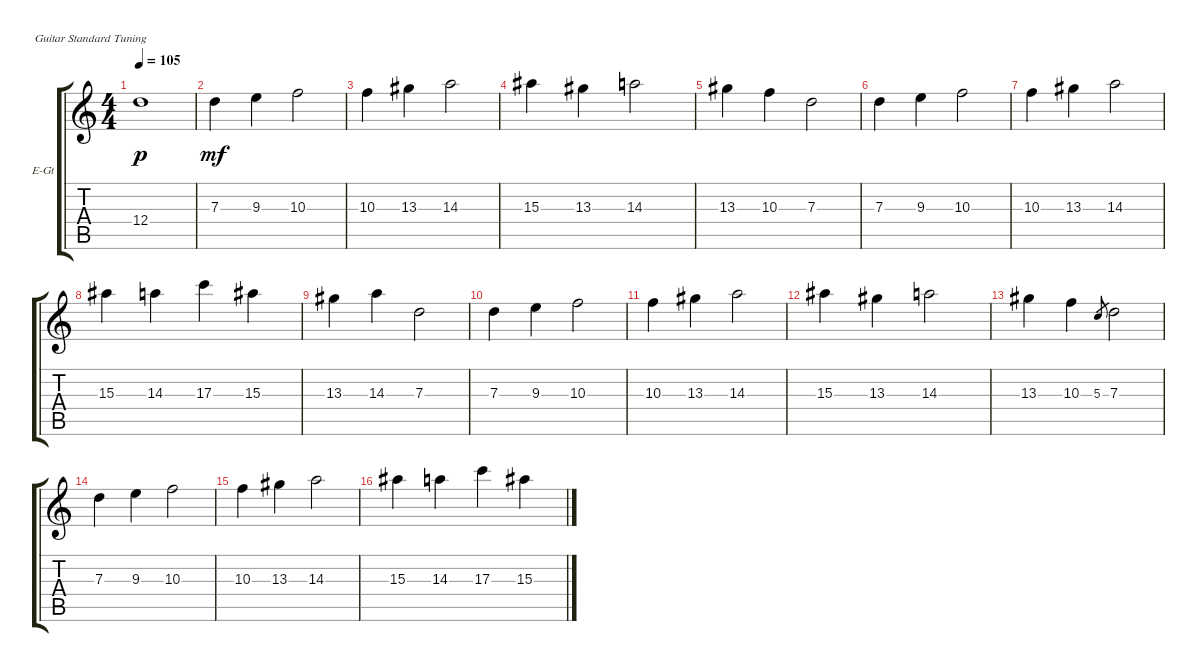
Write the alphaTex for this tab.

\defaultSystemsLayout 4
\bracketExtendMode groupsimilarinstruments
\firstSystemTrackNameOrientation horizontal
\otherSystemsTrackNameOrientation horizontal
\track ("Electric Guitar" "E-Gt") {instrument distortionguitar}
\staff {score tabs}
\tuning (E4 B3 G3 D3 A2 E2)
\ts (4 4)
\tempo 105
\clef g2
\ks c
12.4.1{dy p} |
7.3.4{dy mf} 9.3.4 10.3.2 |
10.3.4 13.3.4 14.3.2 |
15.3.4 13.3.4 14.3.2 |
13.3.4 10.3.4 7.3.2 |
7.3.4 9.3.4 10.3.2 |
10.3.4 13.3.4 14.3.2 |
15.3.4 14.3.4 17.3.4 15.3.4 |
13.3.4 14.3.4 7.3.2 |
7.3.4 9.3.4 10.3.2 |
10.3.4 13.3.4 14.3.2 |
15.3.4 13.3.4 14.3.2 |
13.3.4 10.3.4 5.3.8{gr} 7.3.2 |
7.3.4 9.3.4 10.3.2 |
10.3.4 13.3.4 14.3.2 |
15.3.4 14.3.4 17.3.4 15.3.4
